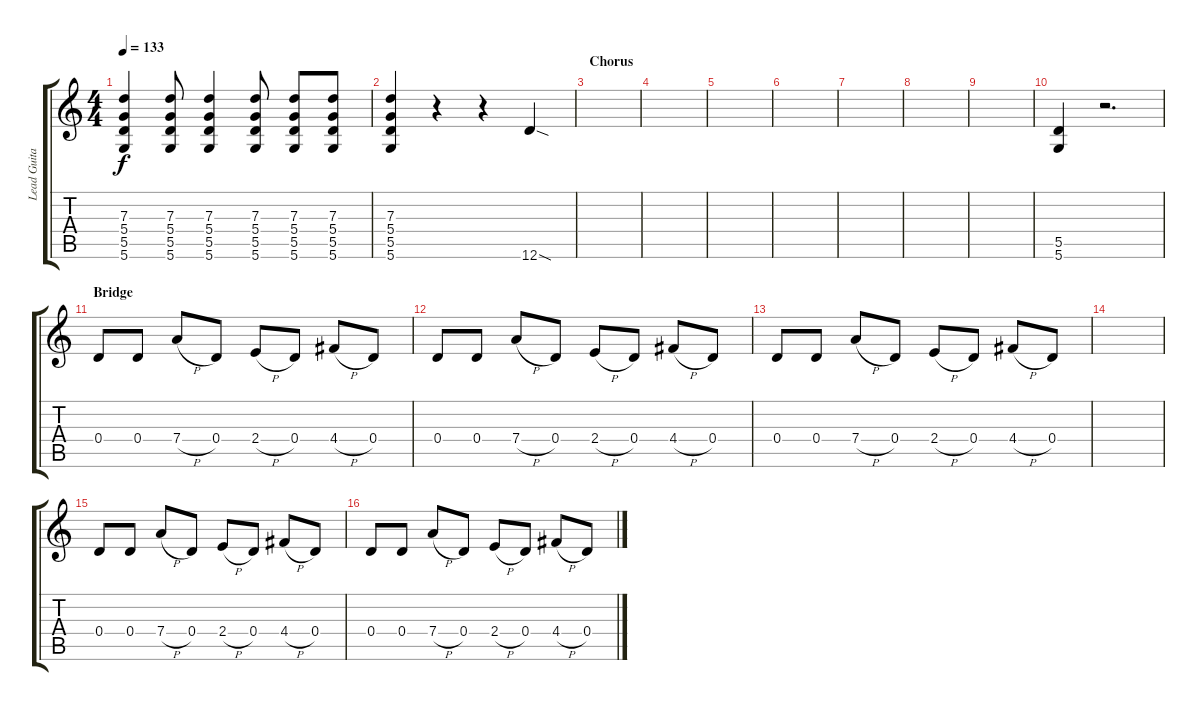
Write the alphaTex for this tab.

\track ("Lead Guitar" "Lead Guita") {instrument distortionguitar}
\staff {score tabs}
\tuning (E4 B3 G3 D3 A2 D2) {hide}
\ts (4 4)
\tempo 133
\clef g2
\ks c
(7.3 5.4 5.5 5.6).4{dy f} (7.3 5.4 5.5 5.6).8 (7.3 5.4 5.5 5.6).4 (7.3 5.4 5.5 5.6).8 (7.3 5.4 5.5 5.6).8 (7.3 5.4 5.5 5.6).8 |
(7.3 5.4 5.5 5.6).4 r.4 r.4 12.6{sod}.4 |
\section ("" "Chorus")
|
|
|
|
|
|
|
(5.5 5.6).4 r.2{d} |
\section ("" "Bridge")
0.4.8 0.4.8 7.4{h}.8 0.4.8 2.4{h}.8 0.4.8 4.4{h}.8 0.4.8 |
0.4.8 0.4.8 7.4{h}.8 0.4.8 2.4{h}.8 0.4.8 4.4{h}.8 0.4.8 |
0.4.8 0.4.8 7.4{h}.8 0.4.8 2.4{h}.8 0.4.8 4.4{h}.8 0.4.8 |
|
0.4.8 0.4.8 7.4{h}.8 0.4.8 2.4{h}.8 0.4.8 4.4{h}.8 0.4.8 |
0.4.8 0.4.8 7.4{h}.8 0.4.8 2.4{h}.8 0.4.8 4.4{h}.8 0.4.8
